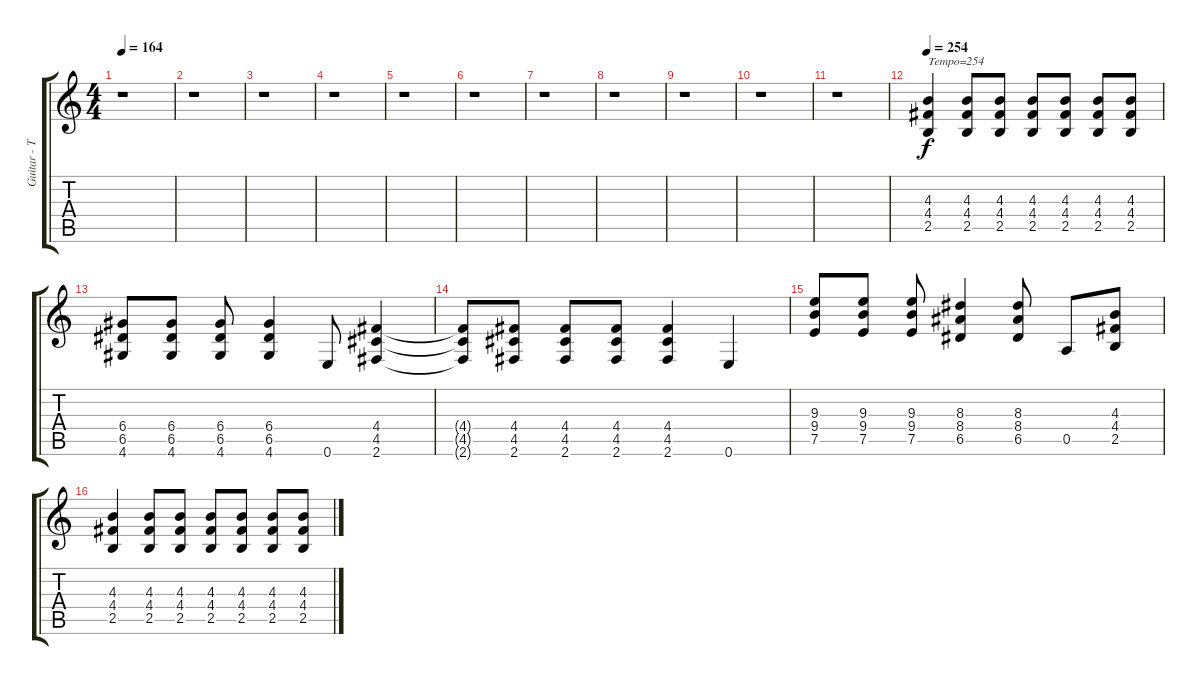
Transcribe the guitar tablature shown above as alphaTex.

\track ("Guitar - Tom Mattew Delonge" "Guitar - T") {instrument distortionguitar}
\staff {score tabs}
\tuning (E4 B3 G3 D3 A2 E2) {hide}
\ts (4 4)
\tempo 164
\clef g2
\ks c
r.1{dy f} |
r.1 |
r.1 |
r.1 |
r.1 |
r.1 |
r.1 |
r.1 |
r.1 |
r.1 |
r.1 |
\tempo 254
(4.3 4.4 2.5).4{txt "Tempo=254" instrument distortionguitar} (4.3 4.4 2.5).8 (4.3 4.4 2.5).8 (4.3 4.4 2.5).8 (4.3 4.4 2.5).8 (4.3 4.4 2.5).8 (4.3 4.4 2.5).8 |
(6.4 6.5 4.6).8 (6.4 6.5 4.6).8 (6.4 6.5 4.6).8 (6.4 6.5 4.6).4 0.6.8 (4.4 4.5 2.6).4 |
(4.4{t} 4.5{t} 2.6{t}).8 (4.4 4.5 2.6).8 (4.4 4.5 2.6).8 (4.4 4.5 2.6).8 (4.4 4.5 2.6).4 0.6.4 |
(9.3 9.4 7.5).8 (9.3 9.4 7.5).8 (9.3 9.4 7.5).8 (8.3 8.4 6.5).4 (8.3 8.4 6.5).8 0.5.8 (4.3 4.4 2.5).8 |
(4.3 4.4 2.5).4 (4.3 4.4 2.5).8 (4.3 4.4 2.5).8 (4.3 4.4 2.5).8 (4.3 4.4 2.5).8 (4.3 4.4 2.5).8 (4.3 4.4 2.5).8
